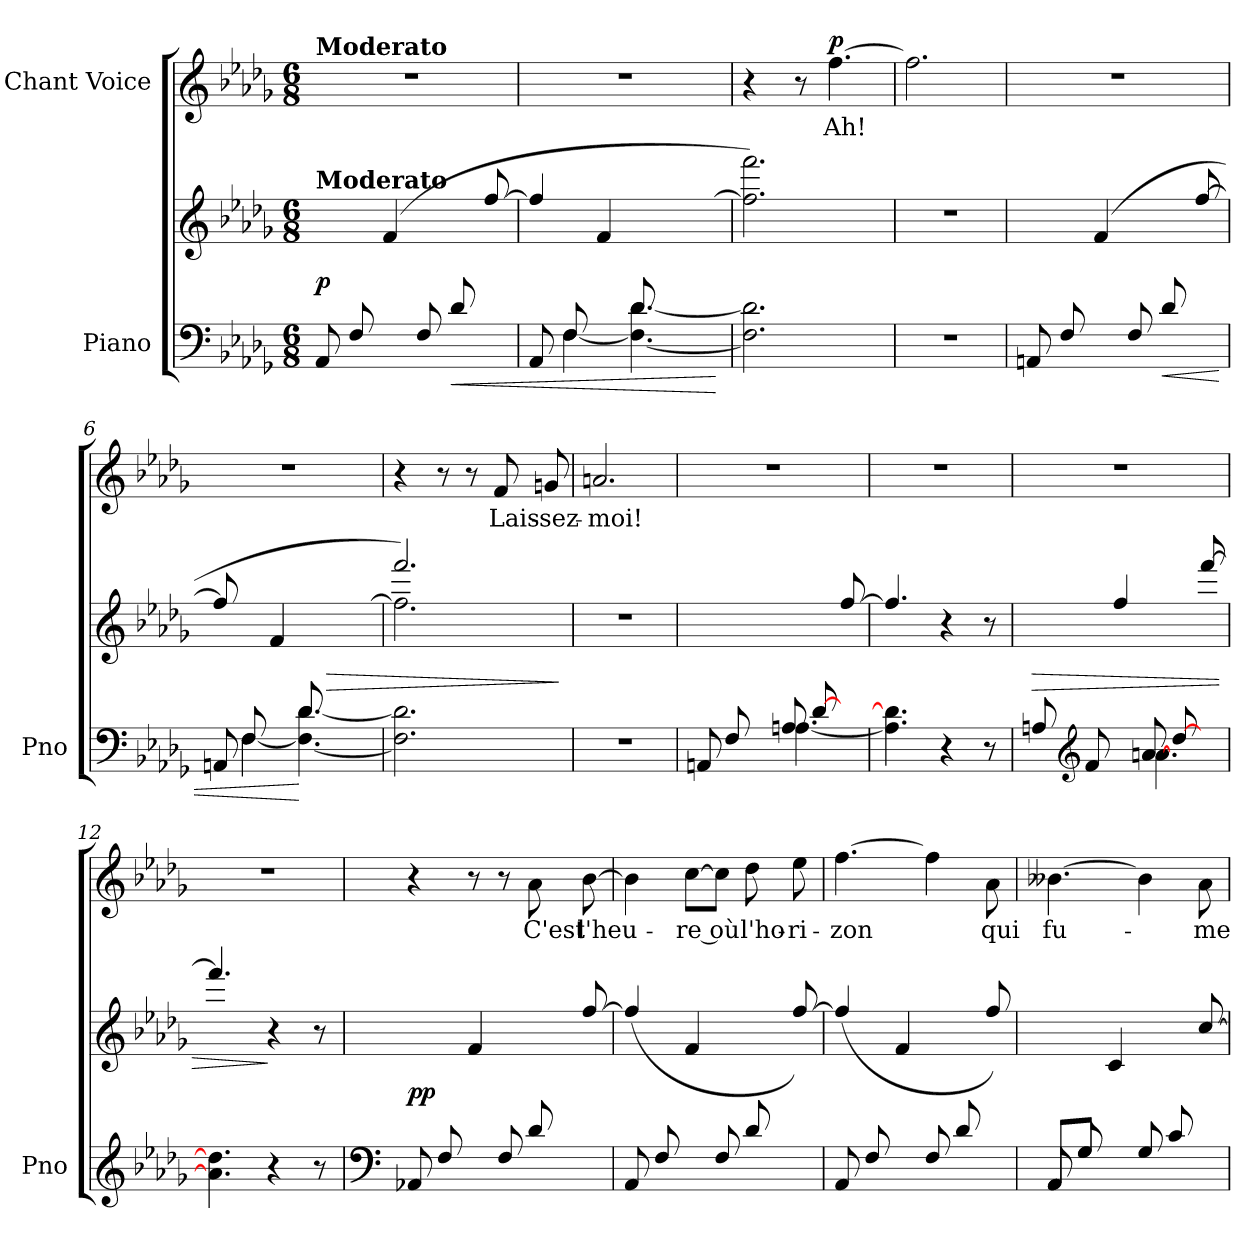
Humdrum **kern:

**kern	**kern	**dynam	**kern	**text	**dynam
*part2	*part2	*part2	*part1	*part1	*part1
*staff3	*staff2	*staff2/3	*staff1	*staff1	*staff1
*I"Piano	*	*	*I"Chant Voice	*	*
*I'Pno	*	*	*	*	*
*clefF4	*clefG2	*	*clefG2	*	*
*k[b-e-a-d-g-]	*k[b-e-a-d-g-]	*	*k[b-e-a-d-g-]	*	*
*M6/8	*M6/8	*	*M6/8	*	*
=1	=1	=1	=1	=1	=1
*	*^	*	*	*	*
!	!	!	!	!LO:TX:a:B:t=Moderato	!	!
!	!LO:TX:a:B:t=Moderato	!	!	!	!	!
!	!	!	!LO:DY:b	!	!	!
8AA-/L	4ryy	4ryy	p	2.r	.	.
8F/	.	.	.	.	.	.
8ryy	(4f/	8f\J	.	.	.	.
8F/L	.	4ryy	.	.	.	.
!	!	!	!LO:HP:b=2	!	!	!
8d-/	8ryy	.	<	.	.	.
8ryy	[>8ff/L	8ff\J	.	.	.	.
=2	=2	=2	=2	=2	=2	=2
*^	*	*	*	*	*	*
8AA-/L	8ryy	8ff/J]	4ryy	.	2.r	.	.
8F/	[4F\	8ryy	.	.	.	.	.
8ryy	.	4f/	8f\J	.	.	.	.
8d-/L	4.F\_ [>4.d-\	.	8ryy	.	.	.	.
4ryy	.	4ryy	8f\	.	.	.	.
.	.	.	[8ff\J	.	.	.	.
*v	*v	*	*	*	*	*	*
*	*v	*v	*	*	*	*
.	.	[	.	.	.
=3	=3	=3	=3	=3	=3
2.F\] 2.d-\]	2.ff\] 2.fff\)	.	4r	.	.
.	.	.	8r	.	.
!	!	!	!	!LO:LY:b	!LO:DY:a
.	.	.	[4.ff\	Ah!	p
=4	=4	=4	=4	=4	=4
2.r	2.r	.	2.ff\]	.	.
=5	=5	=5	=5	=5	=5
*	*^	*	*	*	*
8AAn/L	4ryy	4ryy	.	2.r	.	.
8F/	.	.	.	.	.	.
8ryy	(4f/	8f\J	.	.	.	.
8F/L	.	4ryy	.	.	.	.
!	!	!	!LO:HP:b=2	!	!	!
8d-/	8ryy	.	<	.	.	.
8ryy	[>8ff/	8ff\J	.	.	.	.
!!LO:LB:g=z
=6	=6	=6	=6	=6	=6	=6
*^	*	*	*	*	*	*
8AAn/L	8ryy	8ff/]	4ryy	.	2.r	.	.
8F/	[4F\	8ryy	.	.	.	.	.
8ryy	.	4f/	8f\J	.	.	.	.
8d-/L	4.F\_ [>4.d-\	.	8ryy	[	.	.	.
!	!	!	!	!LO:HP:b	!	!	!
4ryy	.	4ryy	8f\	>	.	.	.
.	.	.	[8ff\J	.	.	.	.
*v	*v	*	*	*	*	*	*
=7	=7	=7	=7	=7	=7	=7
2.F\] 2.d-\]	2.fff/)	2.ff\]	.	4r	.	.
.	.	.	.	8r	.	.
.	.	.	.	8r	.	.
!	!	!	!	!	!LO:LY:b	!
.	.	.	.	8f/	Lais-	.
!	!	!	!	!	!LO:LY:b	!
.	.	.	.	8gn/	-sez-	.
*	*v	*v	*	*	*	*
.	.	]	.	.	.
=8	=8	=8	=8	=8	=8
!	!	!	!	!LO:LY:b	!
2.r	2.r	.	2.an/	-moi!	.
=9	=9	=9	=9	=9	=9
*^	*^	*	*	*	*
(8AAn/L	4.ryy	4ryy	4ryy	.	2.r	.	.
8F/	.	.	.	.	.	.	.
8ryy	.	4ryy	8f\J	.	.	.	.
8An/L	[4.A\	.	4ryy	.	.	.	.
[8d-/	.	8ryy	.	.	.	.	.
8ryy	.	[>8ff/	8ff\J)	.	.	.	.
*v	*v	*	*	*	*	*	*
*	*v	*v	*	*	*	*
=10	=10	=10	=10	=10	=10
4.A\] 4.d-\]	4.ff/]	.	2.r	.	.
4r	4r	.	.	.	.
8r	8r	.	.	.	.
=11	=11	=11	=11	=11	=11
*^	*	*	*	*	*
!	!	!	!LO:HP:b	!	!	!
*	*	*^	*	*	*	*
8An/L	4.ryy	(>8ryy	4ryy	>	2.r	.	.
*clefG2	*	*	*	*	*	*	*
8f/	.	8ryy	.	.	.	.	.
8ryy	.	4ff/	8ff\J	.	.	.	.
[<8an/L	4.a\	.	4ryy	.	.	.	.
[8dd-/	.	8ryy	.	.	.	.	.
8ryy	.	[>8fff/	8fff\J	.	.	.	.
*v	*v	*	*	*	*	*	*
*	*v	*v	*	*	*	*
!!LO:LB:g=z
=12	=12	=12	=12	=12	=12
4.a\] 4.dd-\]	4.fff/])	.	2.r	.	.
4r	4r	]	.	.	.
8r	8r	.	.	.	.
=13	=13	=13	=13	=13	=13
*clefF4	*	*	*	*	*
*	*^	*	*	*	*
!	!	!	!LO:DY:b	!	!	!
8AA-X/L	4ryy	4ryy	pp	4r	.	.
8F/	.	.	.	.	.	.
8ryy	4f/	8f\J	.	8r	.	.
8F/L	.	4ryy	.	8r	.	.
!	!	!	!	!	!LO:LY:b	!
8d-/	8ryy	.	.	8a-\	C'est	.
!	!	!	!	!	!LO:LY:b	!
8ryy	[>8ff/L	8ff\J	.	[8b-\	l'heu-	.
=14	=14	=14	=14	=14	=14	=14
(<8AA-/L	(>8ff/J]	4ryy	.	4b-\]	.	.
8F/	8ryy	.	.	.	.	.
!	!	!	!	!	!LO:LY:b	!
8ryy	4f/	8f\J	.	[8cc\L	-re où	.
8F/L	.	4ryy	.	8cc\J]	.	.
!	!	!	!	!	!LO:LY:b	!
8d-/	8ryy	.	.	8dd-\	l'ho-	.
!	!	!	!	!	!LO:LY:b	!
8ryy	[>8ff/L	8ff\J)	.	8ee-\	-ri-	.
=15	=15	=15	=15	=15	=15	=15
!	!	!	!	!	!LO:LY:b	!
(<8AA-/L	(>8ff/J])	4ryy	.	[4.ff\	-zon	.
8F/	8ryy	.	.	.	.	.
8ryy	4f/	8f\J	.	.	.	.
8F/L	.	4ryy	.	4ff\]	.	.
8d-/	8ryy	.	.	.	.	.
!	!	!	!	!	!LO:LY:b	!
8ryy	8ff/)	8ff\J)	.	8a-\	qui	.
=16	=16	=16	=16	=16	=16	=16
*^	*	*	*	*	*	*
!	!	!	!	!	!	!LO:LY:b	!
8AA-/L	(<8AA-/L	4ryy	4ryy	.	[4.b--X\	fu-	.
8G-/J	8G-/	.	.	.	.	.	.
8ryy	8ryy	4c/	8c\J	.	.	.	.
4.ryy	8G-/L	.	4ryy	.	4b--\]	.	.
.	8c/	8ryy	.	.	.	.	.
!	!	!	!	!	!	!LO:LY:b	!
.	8ryy	[>8cc/	8cc\J)	.	8a-\	-me	.
*v	*v	*	*	*	*	*	*
*	*v	*v	*	*	*	*
=	=	=	=	=	=
*-	*-	*-	*-	*-	*-
